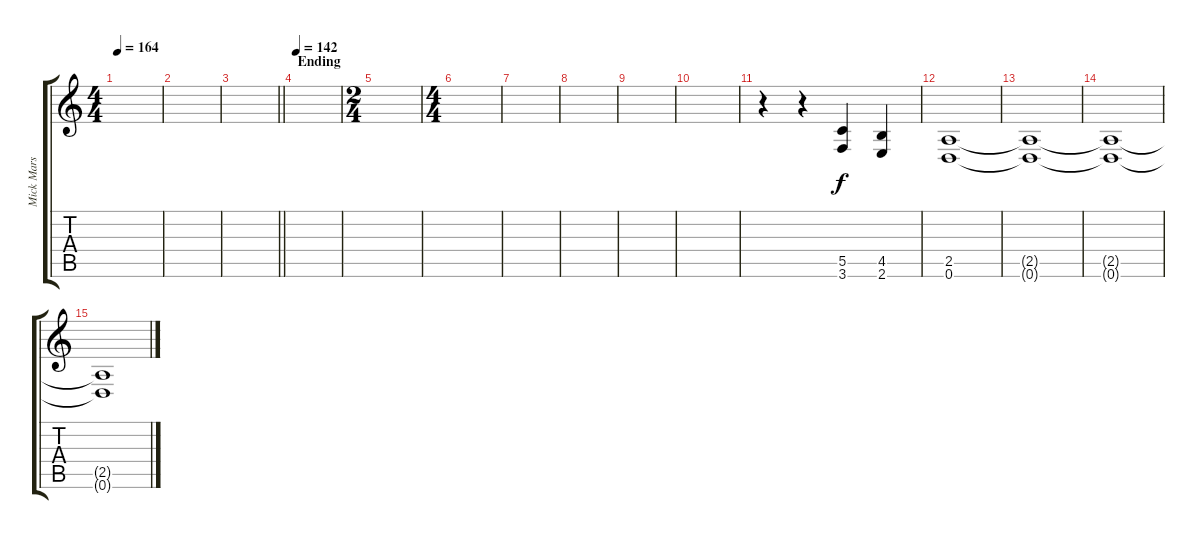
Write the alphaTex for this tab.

\track ("Mick Mars" "Mick Mars") {instrument distortionguitar}
\staff {score tabs}
\tuning (D4 A3 F3 C3 G2 D2) {hide}
\ts (4 4)
\tempo 164
\clef g2
\ks c
|
|
\barLineRight lightlight
|
\section ("" "Ending")
\tempo 142
|
\ts (2 4)
|
\ts (4 4)
|
|
|
|
|
r.4 r.4 (5.5 3.6).4{volume 16} (4.5 2.6).4 |
(2.5 0.6).1{volume 0} |
(2.5{t} 0.6{t}).1 |
(2.5{t} 0.6{t}).1 |
(2.5{t} 0.6{t}).1
